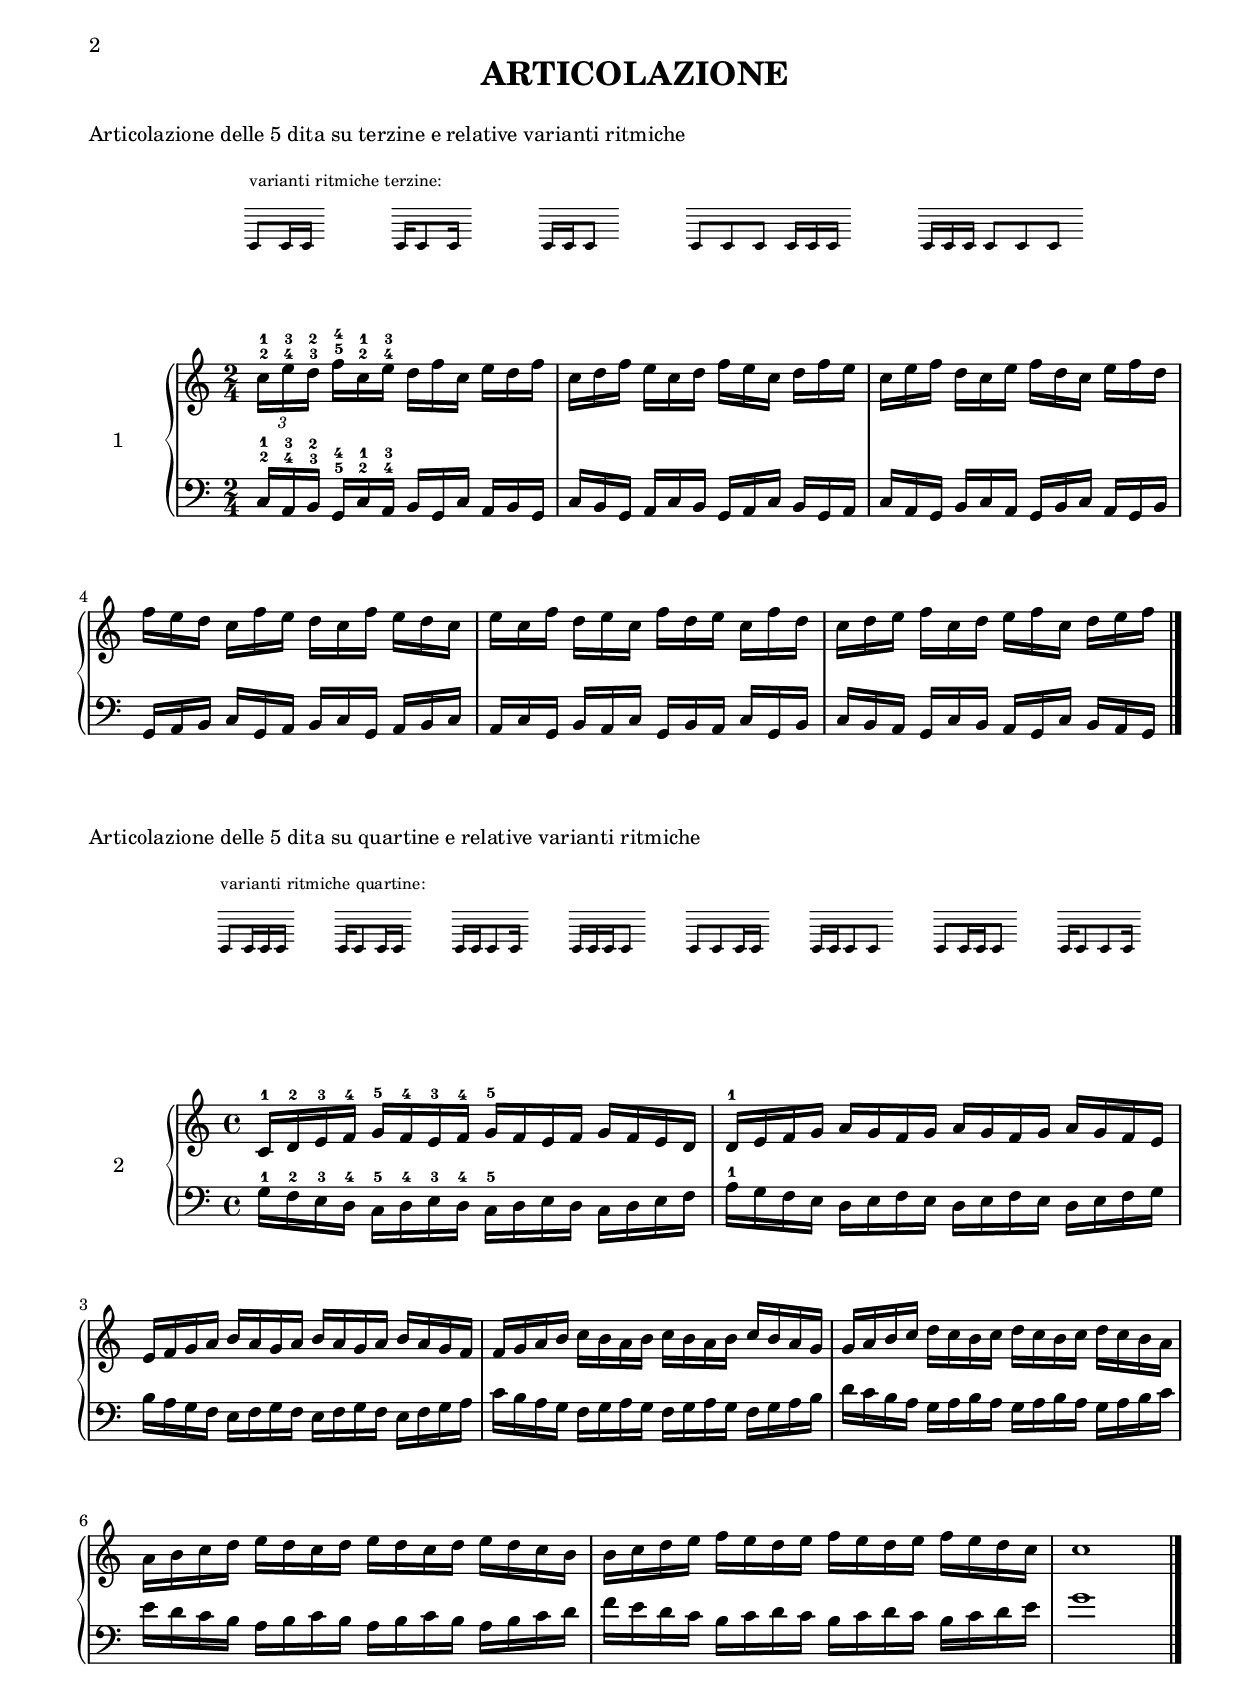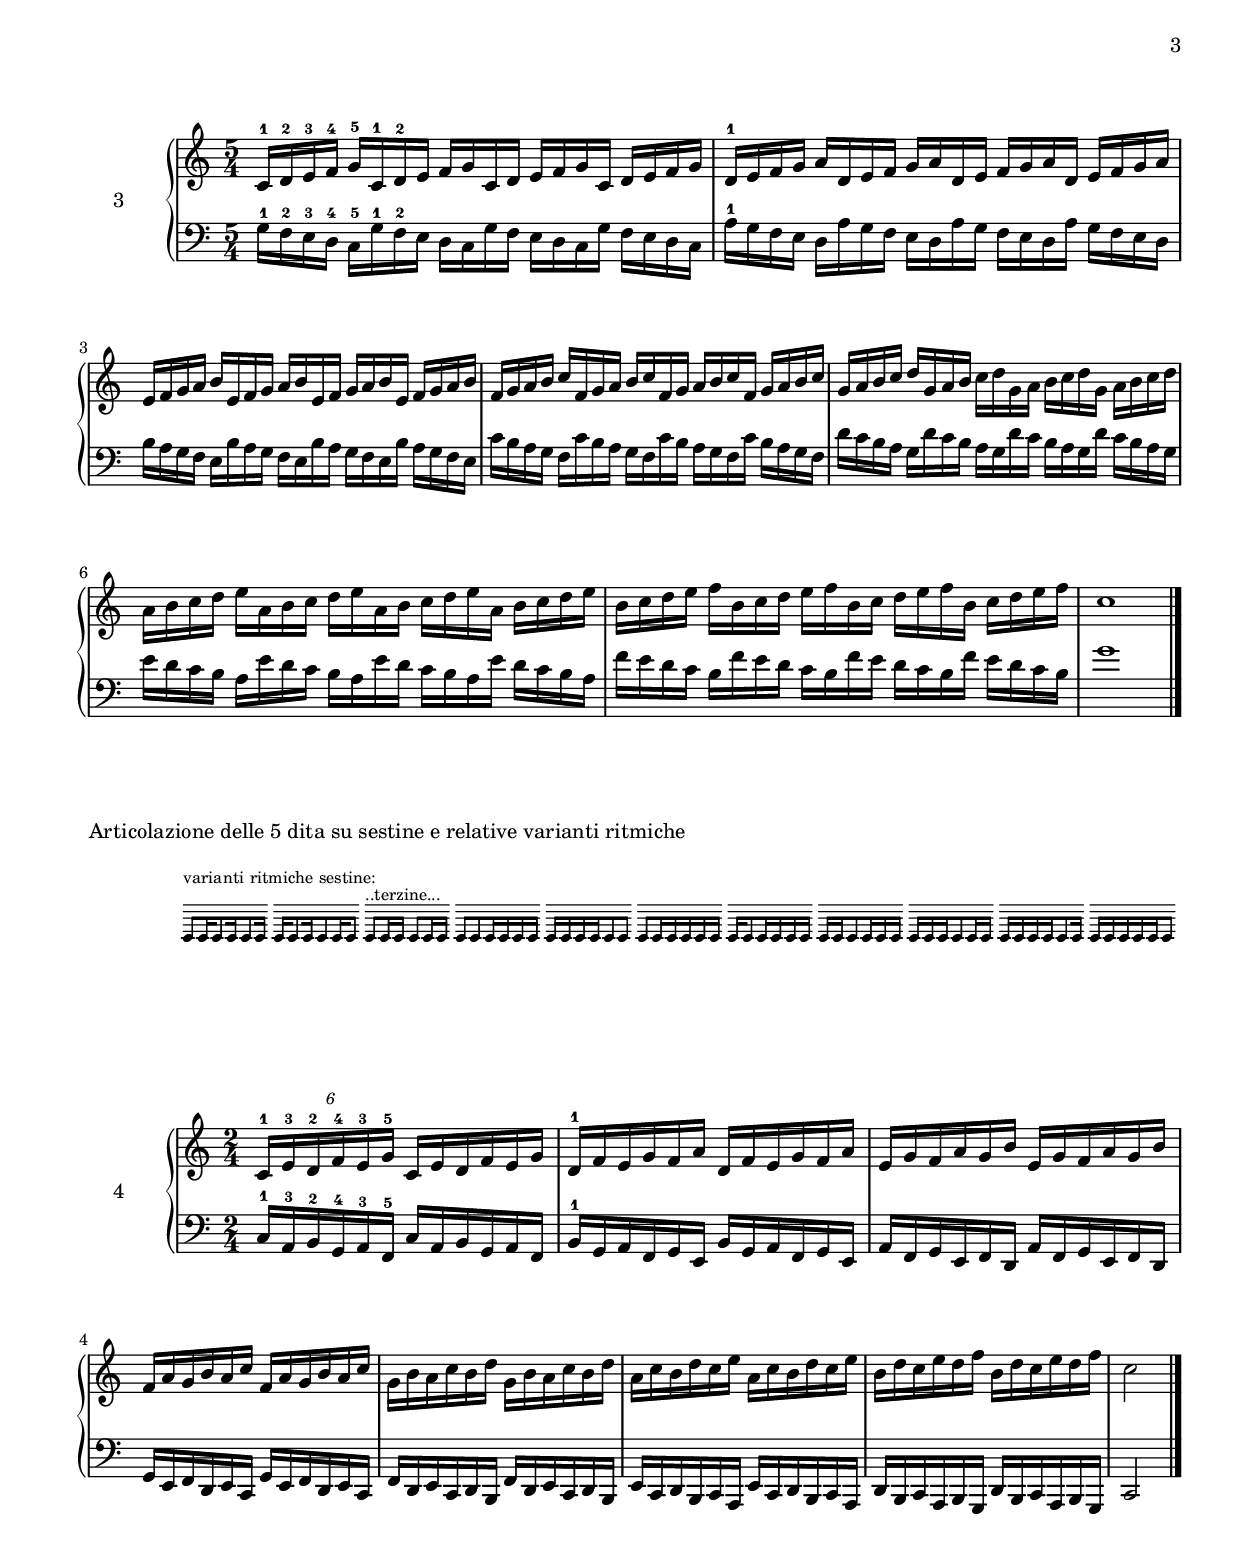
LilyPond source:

% ===========================================================================================================
% esercizi-di-tecnica-1.ly
%                     _    _      _ _   _               _         
%  ___ ___ ___ _ _ __(_)__(_)  __| (_) | |_ ___ __ _ _ (_)__ __ _ 
% / -_|_-</ -_) '_/ _| |_ / | / _` | | |  _/ -_) _| ' \| / _/ _` |
% \___/__/\___|_| \__|_/__|_| \__,_|_|  \__\___\__|_||_|_\__\__,_|
%                                                    Articolazione
%
% Copyright (c) 2020 Alessandro Fraschetti (mail: gos95@gommagomma.net)
%
% Permission is hereby granted, free of charge, to any person obtaining a copy
% of this software and associated documentation files (the "Software"), to deal
% in the Software without restriction, including without limitation the rights
% to use, copy, modify, merge, publish, distribute, sublicense, and/or sell
% copies of the Software, and to permit persons to whom the Software is
% furnished to do so, subject to the following conditions:
% 
% The above copyright notice and this permission notice shall be included in all
% copies or substantial portions of the Software.
% 
% THE SOFTWARE IS PROVIDED "AS IS", WITHOUT WARRANTY OF ANY KIND, EXPRESS OR
% IMPLIED, INCLUDING BUT NOT LIMITED TO THE WARRANTIES OF MERCHANTABILITY,
% FITNESS FOR A PARTICULAR PURPOSE AND NONINFRINGEMENT. IN NO EVENT SHALL THE
% AUTHORS OR COPYRIGHT HOLDERS BE LIABLE FOR ANY CLAIM, DAMAGES OR OTHER
% LIABILITY, WHETHER IN AN ACTION OF CONTRACT, TORT OR OTHERWISE, ARISING FROM,
% OUT OF OR IN CONNECTION WITH THE SOFTWARE OR THE USE OR OTHER DEALINGS IN THE
% SOFTWARE.
% ===========================================================================================================


\version "2.12.3"
#(ly:set-option 'delete-intermediate-files #t)
#(set-global-staff-size 18)


% ===========================================================================================================
% ------------------------------------------  I N C L U D E S  ----------------------------------------------
% ===========================================================================================================
% ===========================================================================================================
% varianti-ritmiche-terzine.ly
%                     _    _      _ _   _               _         
%  ___ ___ ___ _ _ __(_)__(_)  __| (_) | |_ ___ __ _ _ (_)__ __ _ 
% / -_|_-</ -_) '_/ _| |_ / | / _` | | |  _/ -_) _| ' \| / _/ _` |
% \___/__/\___|_| \__|_/__|_| \__,_|_|  \__\___\__|_||_|_\__\__,_|
%
% Copyright (c) 2020 Alessandro Fraschetti (mail: gos95@gommagomma.net)
%
% Permission is hereby granted, free of charge, to any person obtaining a copy
% of this software and associated documentation files (the "Software"), to deal
% in the Software without restriction, including without limitation the rights
% to use, copy, modify, merge, publish, distribute, sublicense, and/or sell
% copies of the Software, and to permit persons to whom the Software is
% furnished to do so, subject to the following conditions:
% 
% The above copyright notice and this permission notice shall be included in all
% copies or substantial portions of the Software.
% 
% THE SOFTWARE IS PROVIDED "AS IS", WITHOUT WARRANTY OF ANY KIND, EXPRESS OR
% IMPLIED, INCLUDING BUT NOT LIMITED TO THE WARRANTIES OF MERCHANTABILITY,
% FITNESS FOR A PARTICULAR PURPOSE AND NONINFRINGEMENT. IN NO EVENT SHALL THE
% AUTHORS OR COPYRIGHT HOLDERS BE LIABLE FOR ANY CLAIM, DAMAGES OR OTHER
% LIABILITY, WHETHER IN AN ACTION OF CONTRACT, TORT OR OTHERWISE, ARISING FROM,
% OUT OF OR IN CONNECTION WITH THE SOFTWARE OR THE USE OR OTHER DEALINGS IN THE
% SOFTWARE.
% ===========================================================================================================


variantiRitmicheTerzine = \relative c' {
    \cadenzaOn
    \stopStaff
    \skip 1
    \startStaff
        c8[^\markup { \raise #2 { varianti ritmiche terzine: }} c16 c16]
    \stopStaff
    \skip 1
    \startStaff
        c16[ c8 c16]
    \stopStaff
    \skip 1
    \startStaff
        c16[ c16 c8]
    \stopStaff
    \skip 1
    \startStaff
        c8[ c8 c8] c16[ c16 c16]]
    \stopStaff
    \skip 1
    \startStaff
        c16[ c16 c16] c8[ c8 c8]]
    \stopStaff
    \skip 1
    \cadenzaOff
}

% ===========================================================================================================
% varianti-ritmiche-quartine.ly
%                     _    _      _ _   _               _         
%  ___ ___ ___ _ _ __(_)__(_)  __| (_) | |_ ___ __ _ _ (_)__ __ _ 
% / -_|_-</ -_) '_/ _| |_ / | / _` | | |  _/ -_) _| ' \| / _/ _` |
% \___/__/\___|_| \__|_/__|_| \__,_|_|  \__\___\__|_||_|_\__\__,_|
%
% Copyright (c) 2020 Alessandro Fraschetti (mail: gos95@gommagomma.net)
%
% Permission is hereby granted, free of charge, to any person obtaining a copy
% of this software and associated documentation files (the "Software"), to deal
% in the Software without restriction, including without limitation the rights
% to use, copy, modify, merge, publish, distribute, sublicense, and/or sell
% copies of the Software, and to permit persons to whom the Software is
% furnished to do so, subject to the following conditions:
% 
% The above copyright notice and this permission notice shall be included in all
% copies or substantial portions of the Software.
% 
% THE SOFTWARE IS PROVIDED "AS IS", WITHOUT WARRANTY OF ANY KIND, EXPRESS OR
% IMPLIED, INCLUDING BUT NOT LIMITED TO THE WARRANTIES OF MERCHANTABILITY,
% FITNESS FOR A PARTICULAR PURPOSE AND NONINFRINGEMENT. IN NO EVENT SHALL THE
% AUTHORS OR COPYRIGHT HOLDERS BE LIABLE FOR ANY CLAIM, DAMAGES OR OTHER
% LIABILITY, WHETHER IN AN ACTION OF CONTRACT, TORT OR OTHERWISE, ARISING FROM,
% OUT OF OR IN CONNECTION WITH THE SOFTWARE OR THE USE OR OTHER DEALINGS IN THE
% SOFTWARE.
% ===========================================================================================================


variantiRitmicheQuartine = \relative c' {
    \cadenzaOn
    \stopStaff
    \skip 1
    \startStaff
        c8[^\markup { \raise #2 { varianti ritmiche quartine: }} c16 c16 c16]
    \stopStaff
    \skip 1
    \startStaff
        c16[ c8 c16 c16]
    \stopStaff
    \skip 1
    \startStaff
        c16[ c16 c8 c16]
    \stopStaff
    \skip 1
    \startStaff
        c16[ c16 c16 c8]
    \stopStaff
    \skip 1
    \startStaff
        c8[ c8 c16 c16]
    \stopStaff
    \skip 1
    \startStaff
        c16[ c16 c8 c8]
    \stopStaff
    \skip 1
    \startStaff
        c8[ c16 c16 c8]
    \stopStaff
    \skip 1
    \startStaff
        c16[ c8 c8 c16]
    \stopStaff
    \skip 1
    \cadenzaOff
}

% ===========================================================================================================
% varianti-ritmiche-terzine.ly
%                     _    _      _ _   _               _         
%  ___ ___ ___ _ _ __(_)__(_)  __| (_) | |_ ___ __ _ _ (_)__ __ _ 
% / -_|_-</ -_) '_/ _| |_ / | / _` | | |  _/ -_) _| ' \| / _/ _` |
% \___/__/\___|_| \__|_/__|_| \__,_|_|  \__\___\__|_||_|_\__\__,_|
%
% Copyright (c) 2020 Alessandro Fraschetti (mail: gos95@gommagomma.net)
%
% Permission is hereby granted, free of charge, to any person obtaining a copy
% of this software and associated documentation files (the "Software"), to deal
% in the Software without restriction, including without limitation the rights
% to use, copy, modify, merge, publish, distribute, sublicense, and/or sell
% copies of the Software, and to permit persons to whom the Software is
% furnished to do so, subject to the following conditions:
% 
% The above copyright notice and this permission notice shall be included in all
% copies or substantial portions of the Software.
% 
% THE SOFTWARE IS PROVIDED "AS IS", WITHOUT WARRANTY OF ANY KIND, EXPRESS OR
% IMPLIED, INCLUDING BUT NOT LIMITED TO THE WARRANTIES OF MERCHANTABILITY,
% FITNESS FOR A PARTICULAR PURPOSE AND NONINFRINGEMENT. IN NO EVENT SHALL THE
% AUTHORS OR COPYRIGHT HOLDERS BE LIABLE FOR ANY CLAIM, DAMAGES OR OTHER
% LIABILITY, WHETHER IN AN ACTION OF CONTRACT, TORT OR OTHERWISE, ARISING FROM,
% OUT OF OR IN CONNECTION WITH THE SOFTWARE OR THE USE OR OTHER DEALINGS IN THE
% SOFTWARE.
% ===========================================================================================================


variantiRitmicheSestine = \relative c' {
    \cadenzaOn
    \stopStaff
    \skip 1
    \startStaff
        c8[^\markup { \raise #2 { varianti ritmiche sestine: }} c16 c8 c16 c8 c16]
    \stopStaff
    \skip 1
    \startStaff
        c16[ c8 c16 c8 c16 c8]
    \stopStaff
    \skip 1
    \startStaff
        c8[^\markup { \raise #0  {..terzine...}} c16 c16] c8[ c16 c16]
    \stopStaff
    \skip 1
    \startStaff
        c8[ c8 c16 c16 c16 c16]
    \stopStaff
    \skip 1
    \startStaff
        c16[ c16 c16 c16 c8 c8]
    \stopStaff
    \skip 1
	\cadenzaOff

%	\break

	\cadenzaOn
    \startStaff
        c8[ c16 c16 c16 c16 c16]
    \stopStaff
    \skip 1
    \startStaff
        c16[ c8 c16 c16 c16 c16]
    \stopStaff
    \skip 1
    \startStaff
        c16[ c16 c8 c16 c16 c16]
    \stopStaff
    \skip 1
    \startStaff
        c16[ c16 c16 c8 c16 c16]
    \stopStaff
    \skip 1
    \startStaff
        c16[ c16 c16 c16 c8 c16]
    \stopStaff
    \skip 1
    \startStaff
        c16[ c16 c16 c16 c16 c8]
    \stopStaff
	\skip 1
    \cadenzaOff
}


% ===========================================================================================================
% articolazione-terzine.ly
%                     _    _      _ _   _               _         
%  ___ ___ ___ _ _ __(_)__(_)  __| (_) | |_ ___ __ _ _ (_)__ __ _ 
% / -_|_-</ -_) '_/ _| |_ / | / _` | | |  _/ -_) _| ' \| / _/ _` |
% \___/__/\___|_| \__|_/__|_| \__,_|_|  \__\___\__|_||_|_\__\__,_|
%
% Copyright (c) 2020 Alessandro Fraschetti (mail: gos95@gommagomma.net)
%
% Permission is hereby granted, free of charge, to any person obtaining a copy
% of this software and associated documentation files (the "Software"), to deal
% in the Software without restriction, including without limitation the rights
% to use, copy, modify, merge, publish, distribute, sublicense, and/or sell
% copies of the Software, and to permit persons to whom the Software is
% furnished to do so, subject to the following conditions:
% 
% The above copyright notice and this permission notice shall be included in all
% copies or substantial portions of the Software.
% 
% THE SOFTWARE IS PROVIDED "AS IS", WITHOUT WARRANTY OF ANY KIND, EXPRESS OR
% IMPLIED, INCLUDING BUT NOT LIMITED TO THE WARRANTIES OF MERCHANTABILITY,
% FITNESS FOR A PARTICULAR PURPOSE AND NONINFRINGEMENT. IN NO EVENT SHALL THE
% AUTHORS OR COPYRIGHT HOLDERS BE LIABLE FOR ANY CLAIM, DAMAGES OR OTHER
% LIABILITY, WHETHER IN AN ACTION OF CONTRACT, TORT OR OTHERWISE, ARISING FROM,
% OUT OF OR IN CONNECTION WITH THE SOFTWARE OR THE USE OR OTHER DEALINGS IN THE
% SOFTWARE.
% ===========================================================================================================


articolazioneTerzineUpper = \relative c'' {
    \time 2/4
    \times 2/3 { c16-2-1[ e-4-3 d-3-2 ] } \override TupletNumber #'transparent = ##t 
                  \times 2/3 { f-5-4[ c-2-1 e-4-3 ] } \times 2/3 { d[ f c ] } \times 2/3 { e[ d f ] }
    \times 2/3 {   c[ d f ] } \times 2/3 { e[ c d ] } \times 2/3 { f[ e c ] } \times 2/3 { d[ f e ] }
    \times 2/3 {   c[ e f ] } \times 2/3 { d[ c e ] } \times 2/3 { f[ d c ] } \times 2/3 { e[ f d ] }
    \times 2/3 {   f[ e d ] } \times 2/3 { c[ f e ] } \times 2/3 { d[ c f ] } \times 2/3 { e[ d c ] }
    \times 2/3 {   e[ c f ] } \times 2/3 { d[ e c ] } \times 2/3 { f[ d e ] } \times 2/3 { c[ f d ] }
    \times 2/3 {   c[ d e ] } \times 2/3 { f[ c d ] } \times 2/3 { e[ f c ] } \times 2/3 { d[ e f ] }
    \bar "|."
}
articolazioneTerzineLower = \relative c {
    \time 2/4
    \override TupletNumber #'transparent = ##t
    \times 2/3 { c16-2-1[ a-4-3 b-3-2 ] }
                  \times 2/3 { g-5-4[ c-2-1 a-4-3 ] } \times 2/3 { b[ g c ] } \times 2/3 { a[ b g ] }
    \times 2/3 {   c[ b g ] } \times 2/3 { a[ c b ] } \times 2/3 { g[ a c ] } \times 2/3 { b[ g a ] }
    \times 2/3 {   c[ a g ] } \times 2/3 { b[ c a ] } \times 2/3 { g[ b c ] } \times 2/3 { a[ g b ] }
    \times 2/3 {   g[ a b ] } \times 2/3 { c[ g a ] } \times 2/3 { b[ c g ] } \times 2/3 { a[ b c ] }
    \times 2/3 {   a[ c g ] } \times 2/3 { b[ a c ] } \times 2/3 { g[ b a ] } \times 2/3 { c[ g b ] }
    \times 2/3 {   c[ b a ] } \times 2/3 { g[ c b ] } \times 2/3 { a[ g c ] } \times 2/3 { b[ a g ] }
    \bar "|."
}

% ===========================================================================================================
% articolazione-quartine.ly
%                     _    _      _ _   _               _         
%  ___ ___ ___ _ _ __(_)__(_)  __| (_) | |_ ___ __ _ _ (_)__ __ _ 
% / -_|_-</ -_) '_/ _| |_ / | / _` | | |  _/ -_) _| ' \| / _/ _` |
% \___/__/\___|_| \__|_/__|_| \__,_|_|  \__\___\__|_||_|_\__\__,_|
%
% Copyright (c) 2020 Alessandro Fraschetti (mail: gos95@gommagomma.net)
%
% Permission is hereby granted, free of charge, to any person obtaining a copy
% of this software and associated documentation files (the "Software"), to deal
% in the Software without restriction, including without limitation the rights
% to use, copy, modify, merge, publish, distribute, sublicense, and/or sell
% copies of the Software, and to permit persons to whom the Software is
% furnished to do so, subject to the following conditions:
% 
% The above copyright notice and this permission notice shall be included in all
% copies or substantial portions of the Software.
% 
% THE SOFTWARE IS PROVIDED "AS IS", WITHOUT WARRANTY OF ANY KIND, EXPRESS OR
% IMPLIED, INCLUDING BUT NOT LIMITED TO THE WARRANTIES OF MERCHANTABILITY,
% FITNESS FOR A PARTICULAR PURPOSE AND NONINFRINGEMENT. IN NO EVENT SHALL THE
% AUTHORS OR COPYRIGHT HOLDERS BE LIABLE FOR ANY CLAIM, DAMAGES OR OTHER
% LIABILITY, WHETHER IN AN ACTION OF CONTRACT, TORT OR OTHERWISE, ARISING FROM,
% OUT OF OR IN CONNECTION WITH THE SOFTWARE OR THE USE OR OTHER DEALINGS IN THE
% SOFTWARE.
% ===========================================================================================================


articolazioneQuartineAUpper = \relative c' {
    \time 4/4 
    c16-1 d-2 e-3 f-4  g-5 f-4 e-3 f-4  g-5 f e f  g f e d
    d16-1 e f g  a g f g  a g f g  a g f e
    e16 f g a  b a g a  b a g a  b a g f
    f16 g a b  c b a b  c b a b  c b a g
    g16 a b c  d c b c  d c b c  d c b a
    a16 b c d  e d c d  e d c d  e d c b
    b16 c d e  f e d e  f e d e  f e d c
    c1
    \bar "|."
}
articolazioneQuartineALower = \relative c' {
    \time 4/4
    g16-1 f-2 e-3 d-4  c-5 d-4 e-3 d-4  c-5 d e d  c d e f
    a16-1 g f e  d e f e  d e f e  d e f g 
    b16 a g f  e f g f  e f g f  e f g a
    c16 b a g  f g a g  f g a g  f g a b
    d16 c b a  g a b a  g a b a  g a b c
    e16 d c b  a b c b  a b c b  a b c d
    f16 e d c  b c d c  b c d c  b c d e
    g1
    \bar "|."
}


articolazioneQuartineBUpper = \relative c' {
    \time 5/4
    c16-1 d-2 e-3 f-4  g-5 c,-1 d-2 e  f g c, d  e f g c,  d e f g
    d16-1 e f g  a d, e f  g a d, e  f g a d,  e f g a
    e16 f g a  b e, f g  a b e, f  g a b e,  f g a b
    f16 g a b  c f, g a  b c f, g  a b c f,  g a b c
    g16 a b c  d g, a b  c d g, a  b c d g,  a b c d
    a16 b c d  e a, b c  d e a, b  c d e a,  b c d e
    b16 c d e  f b, c d  e f b, c  d e f b,  c d e f
    c1
    \bar "|."
}
articolazioneQuartineBLower = \relative c' {
    \time 5/4
    g16-1  f-2 e-3 d-4  c-5 g'-1 f-2 e  d c g' f  e d c g'  f e d c
    a'16-1 g f e  d a' g f  e d a' g  f e d a'  g f e d
    b'16 a g f  e b' a g  f e b' a  g f e b'  a g f e
    c'16 b a g  f c' b a  g f c' b  a g f c'  b a g f
    d'16 c b a  g d' c b  a g d' c  b a g d'  c b a g
    e'16 d c b  a e' d c  b a e' d  c b a e'  d c b a
    f'16 e d c  b f' e d  c b f' e  d c b f'  e d c b
    g'1
    \bar "|."
}

% ===========================================================================================================
% articolazione-sestine.ly
%                     _    _      _ _   _               _         
%  ___ ___ ___ _ _ __(_)__(_)  __| (_) | |_ ___ __ _ _ (_)__ __ _ 
% / -_|_-</ -_) '_/ _| |_ / | / _` | | |  _/ -_) _| ' \| / _/ _` |
% \___/__/\___|_| \__|_/__|_| \__,_|_|  \__\___\__|_||_|_\__\__,_|
%
% Copyright (c) 2020 Alessandro Fraschetti (mail: gos95@gommagomma.net)
%
% Permission is hereby granted, free of charge, to any person obtaining a copy
% of this software and associated documentation files (the "Software"), to deal
% in the Software without restriction, including without limitation the rights
% to use, copy, modify, merge, publish, distribute, sublicense, and/or sell
% copies of the Software, and to permit persons to whom the Software is
% furnished to do so, subject to the following conditions:
% 
% The above copyright notice and this permission notice shall be included in all
% copies or substantial portions of the Software.
% 
% THE SOFTWARE IS PROVIDED "AS IS", WITHOUT WARRANTY OF ANY KIND, EXPRESS OR
% IMPLIED, INCLUDING BUT NOT LIMITED TO THE WARRANTIES OF MERCHANTABILITY,
% FITNESS FOR A PARTICULAR PURPOSE AND NONINFRINGEMENT. IN NO EVENT SHALL THE
% AUTHORS OR COPYRIGHT HOLDERS BE LIABLE FOR ANY CLAIM, DAMAGES OR OTHER
% LIABILITY, WHETHER IN AN ACTION OF CONTRACT, TORT OR OTHERWISE, ARISING FROM,
% OUT OF OR IN CONNECTION WITH THE SOFTWARE OR THE USE OR OTHER DEALINGS IN THE
% SOFTWARE.
% ===========================================================================================================


articolazioneSestineUpper = \relative c' {
    \time 2/4
	
    \override TupletBracket.bracket-visibility = ##f
    \times 4/6 { c16-1[ e-3 d-2 f-4 e-3 g-5] }  \override TupletNumber #'transparent = ##t
	\times 4/6 { c,[ e d f e g] }
    \times 4/6 { d-1[ f e g f a ] }
	\times 4/6 { d,[ f e g f a ] }
    \times 4/6 { e[ g f a g b ] }
	\times 4/6 { e,[ g f a g b ] }
    \times 4/6 { f[ a g  b a c ] }
	\times 4/6 { f,[ a g b a c ] }
    \times 4/6 { g[ b a c b d ] }
	\times 4/6 { g,[ b a c b d ] }
    \times 4/6 { a[ c b d c e ] }
	\times 4/6 { a,[ c b d c e ] }
	\times 4/6 { b[ d c e d f ] }
	\times 4/6 { b,[ d c e d f ] }
	c2
    \bar "|."
}
articolazioneSestineLower = \relative c {
    \time 2/4
    \override TupletNumber #'transparent = ##t
    \override TupletBracket.bracket-visibility = ##f
    \times 4/6 { c16-1[ a-3 b-2 g-4 a-3 f-5 ] }
	\times 4/6 { c'[ a b g a f] }
    \times 4/6 { b-1[ g a f g e ] }
	\times 4/6 { b'[ g a f g e ] }
    \times 4/6 { a[ f g e f d ] }
	\times 4/6 { a'[ f g e f d ] }
    \times 4/6 { g[ e f d e c ] }
	\times 4/6 { g'[ e f d e c ] }
    \times 4/6 { f[ d e c d b ] }
	\times 4/6 { f'[ d e c d b ] }
    \times 4/6 { e[ c d b c a ] }
	\times 4/6 { e'[ c d b c a ] }
	\times 4/6 { d[ b c a b g ] }
	\times 4/6 { d'[ b c a b g ] }
	c2
    \bar "|."
}



% ===========================================================================================================
% ---------------------------------------------  B O O K  ---------------------------------------------------
% ===========================================================================================================
\header {
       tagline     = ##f
}
\paper {
    #(set-paper-size "a4")
%    line-width = 180
    left-margin = 15
    bottom-margin = 10
    top-margin = 10
%    markup-system-spacing #'basic-distance = #8
    system-system-spacing #'basic-distance = #15
    ragged-bottom = ##t
    ragged-last-bottom = ##t
    print-all-headers = ##t
}


% -------------------------------------------------------------------------------------------------------------------
% Copertina
% -------------------------------------------------------------------------------------------------------------------
\bookpart {
    \markup { \vspace #30 }
    \markup \fontsize #10 \bold { "  Esercizi di Tecnica" }
    \markup { \vspace #1 }
    \markup \fontsize #4 \bold  { "     Articolazione" }
}


% -------------------------------------------------------------------------------------------------------------------
% 1 ARTICOLAZIONE
% -------------------------------------------------------------------------------------------------------------------
\bookpart {
%    \paper { system-count = #5 }
    % -------------------------------------------------------------------------------------------------------------------
    % ARTICOLAZIONE - TERZINE E RELATIVE VARIANTI RITMICHE
    % -------------------------------------------------------------------------------------------------------------------
    \score {
        \new Staff \with {
            \remove "Time_signature_engraver"
            fontSize = #-2
            \override StaffSymbol #'staff-space = #(magstep -2)
            firstClef = ##f
        } << \variantiRitmicheTerzine >>
        \header {
            title    = "ARTICOLAZIONE"
            subtitle = ##f
            piece    =  \markup { \column { "Articolazione delle 5 dita su terzine e relative varianti ritmiche" \null } }
        }
        \layout { \context { \override VerticalAlignment #'forced-distance = #8 } }
        \midi { \context { \Score tempoWholesPerMinute = #(ly:make-moment 120 8) } }
    }
    \score {
        \new PianoStaff \with { midiInstrument = #"acoustic grand" }
        <<
            \set PianoStaff.instrumentName = \markup { "1" }
            \new Staff = "treble" << \clef violin \articolazioneTerzineUpper >>
            \new Staff = "bass"   << \clef bass \articolazioneTerzineLower >>
        >>
        \header {
            title    = ##f
            subtitle = ##f
%           opus     = \markup { \bold \smaller { (\note #"8"#1 = 120) } }
            piece    = ##f
        }
    }


    % -------------------------------------------------------------------------------------------------------------------
    %   ARTICOLAZIONE - QUARTINE E RELATIVE VARIANTI RITMICHE
    % -------------------------------------------------------------------------------------------------------------------
    \score {
        \new Staff \with {
            \remove "Time_signature_engraver"
            fontSize = #-2
            \override StaffSymbol #'staff-space = #(magstep -2)
            firstClef = ##f
        } { \variantiRitmicheQuartine }
        \header {
            title    = ##f
            subtitle = ##f
            piece    = \markup { \column { "Articolazione delle 5 dita su quartine e relative varianti ritmiche" \null } }
        }
    }
    \score {
        \new PianoStaff \with { midiInstrument = #"acoustic grand" }
        <<
            \set PianoStaff.instrumentName = \markup { "2" }
            \new Staff = "treble" << \clef violin \articolazioneQuartineAUpper >>
            \new Staff = "bass"   << \clef bass \articolazioneQuartineALower >>
        >>
        \header {
            title    = ##f
            subtitle = ##f
%           opus     = \markup { \bold \smaller { (\note #"4"#1 = 120) } }
            piece    = \markup { \column { \null \null } }
        }
        \layout { \context { \override VerticalAlignment #'forced-distance = #8 } }
        \midi { \context { \Score tempoWholesPerMinute = #(ly:make-moment 120 4) } }
    }
    \pageBreak
    \score {
        \new PianoStaff \with { midiInstrument = #"acoustic grand" }
        <<
            \set PianoStaff.instrumentName = \markup { "3" }
            \new Staff = "treble" << \clef violin \articolazioneQuartineBUpper >>
            \new Staff = "bass"   << \clef bass \articolazioneQuartineBLower >>
        >>
        \header {
            title    = ##f
            subtitle = ##f
%           opus     = \markup { \bold \smaller { (\note #"4"#1 = 120) } }
            piece    = \markup { \column { \null \null } }
        }
        \layout { \context { \override VerticalAlignment #'forced-distance = #8 } }
        \midi { \context { \Score tempoWholesPerMinute = #(ly:make-moment 120 4) } }
    }


    % -------------------------------------------------------------------------------------------------------------------
    %   ARTICOLAZIONE - SESTINE E RELATIVE VARIANTI RITMICHE
    % -------------------------------------------------------------------------------------------------------------------   
    \score {
        \new Staff \with {
            \remove "Time_signature_engraver"
            fontSize = #-2
            \override StaffSymbol #'staff-space = #(magstep -3)
            firstClef = ##f
        } { \variantiRitmicheSestine }
        \header {
            title    = ##f
            subtitle = ##f
            piece    = \markup { \column { "Articolazione delle 5 dita su sestine e relative varianti ritmiche" \null } }
        }
    }
    \score {
        \new PianoStaff \with { midiInstrument = #"acoustic grand" }
        <<
            \set PianoStaff.instrumentName = \markup { "4" }
            \new Staff = "treble" << \clef violin \articolazioneSestineUpper >>
            \new Staff = "bass"   << \clef bass \articolazioneSestineLower >>
        >>
        \header {
            title    = ##f
            subtitle = ##f
%           opus     = \markup { \bold \smaller { (\note #"4"#1 = 60) } }
            piece    = \markup { \column { \null \null } }
        }
        \layout { \context { \override VerticalAlignment #'forced-distance = #8 } }
        \midi { \context { \Score tempoWholesPerMinute = #(ly:make-moment 60 4) } }
    }
}
% -------------------------------------------------------------------------------------------------------------------
